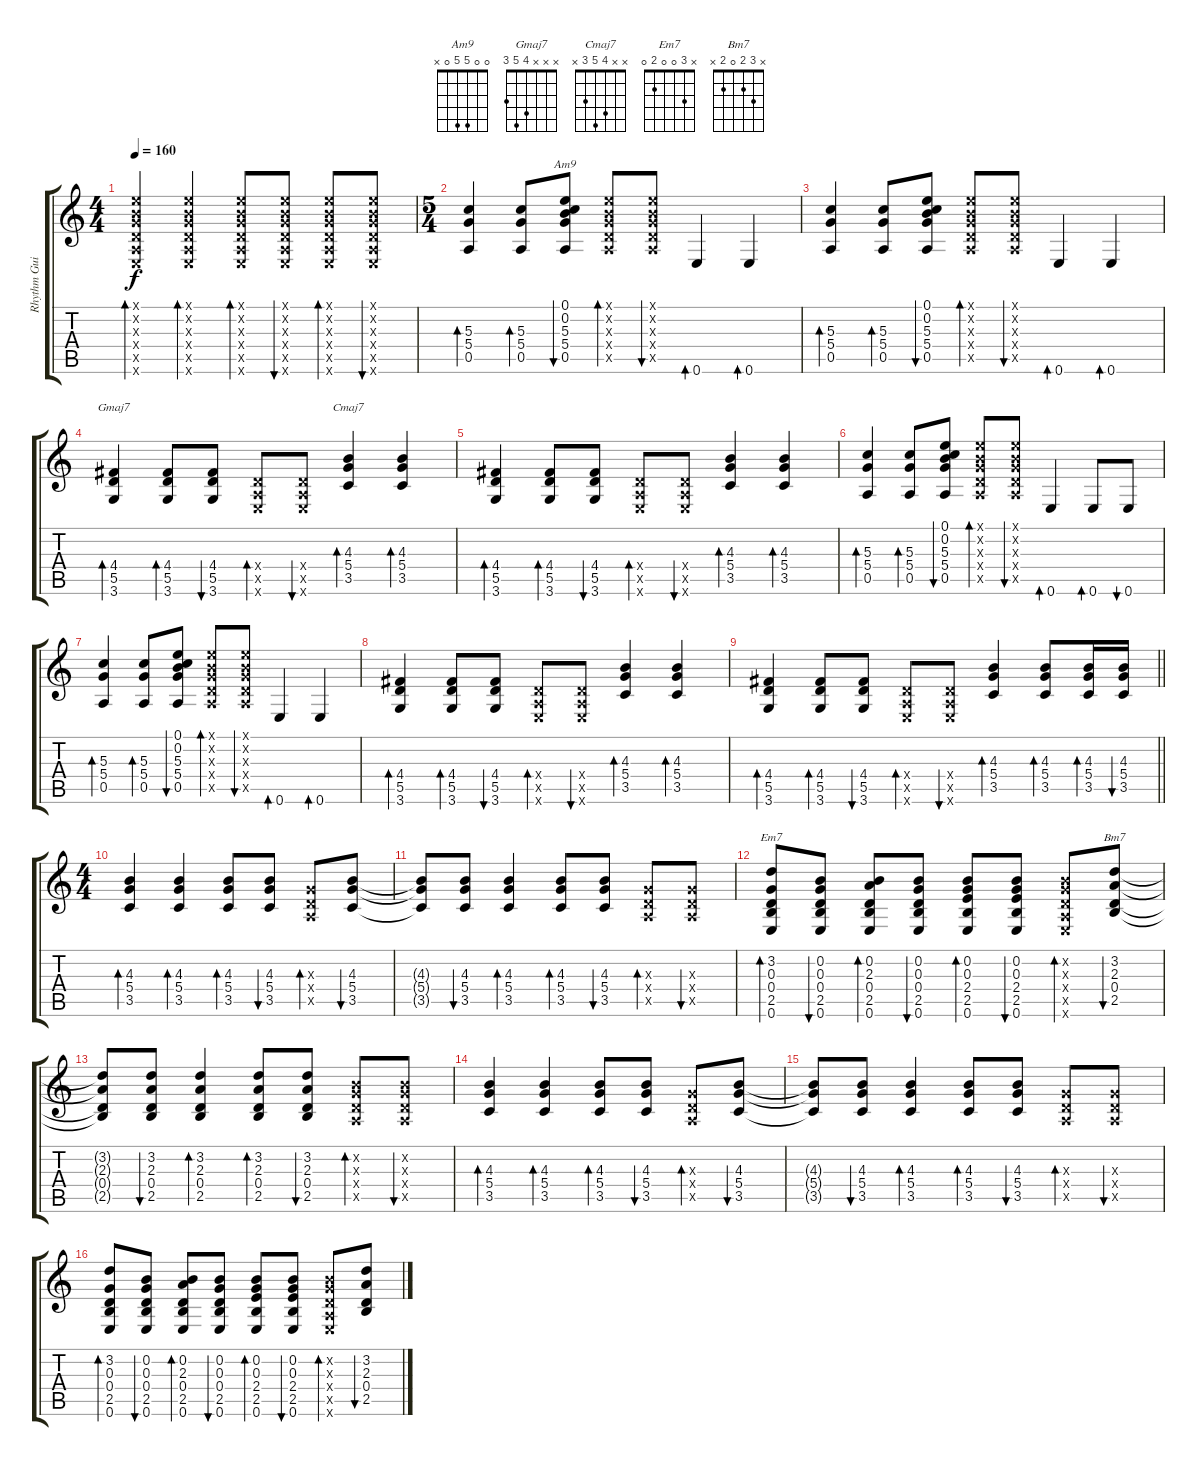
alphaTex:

\track ("Rhythm Guitar" "Rhythm Gui") {instrument electricguitarclean}
\staff {score tabs}
\tuning (E4 B3 G3 D3 A2 E2) {hide}
\chord ("Am9" 0 0 5 5 0 x)
\chord ("Gmaj7" x x x 4 5 3)
\chord ("Cmaj7" x x 4 5 3 x)
\chord ("Em7" x 3 0 0 2 0)
\chord ("Bm7" x 3 2 0 2 x)
\ts (4 4)
\tempo 160
\clef g2
\ks c
(0.1{x} 0.2{x} 0.3{x} 0.4{x} 0.5{x} 0.6{x}).4{bd 30 dy f instrument electricguitarclean} (0.1{x} 0.2{x} 0.3{x} 0.4{x} 0.5{x} 0.6{x}).4{bd 30} (0.1{x} 0.2{x} 0.3{x} 0.4{x} 0.5{x} 0.6{x}).8{bd 30} (0.1{x} 0.2{x} 0.3{x} 0.4{x} 0.5{x} 0.6{x}).8{bu 30} (0.1{x} 0.2{x} 0.3{x} 0.4{x} 0.5{x} 0.6{x}).8{bd 30} (0.1{x} 0.2{x} 0.3{x} 0.4{x} 0.5{x} 0.6{x}).8{bu 30} |
\ts (5 4)
(5.3 5.4 0.5).4{bd 30} (5.3 5.4 0.5).8{bd 30} (0.1 0.2 5.3 5.4 0.5).8{bu 30 ch "Am9"} (0.1{x} 0.2{x} 0.3{x} 0.4{x} 0.5{x}).8{bd 30} (0.1{x} 0.2{x} 0.3{x} 0.4{x} 0.5{x}).8{bu 30} 0.6.4{bd 30} 0.6.4{bd 30} |
(5.3 5.4 0.5).4{bd 30} (5.3 5.4 0.5).8{bd 30} (0.1 0.2 5.3 5.4 0.5).8{bu 30} (0.1{x} 0.2{x} 0.3{x} 0.4{x} 0.5{x}).8{bd 30} (0.1{x} 0.2{x} 0.3{x} 0.4{x} 0.5{x}).8{bu 30} 0.6.4{bd 30} 0.6.4{bd 30} |
(4.4 5.5 3.6).4{bd 30 ch "Gmaj7"} (4.4 5.5 3.6).8{bd 30} (4.4 5.5 3.6).8{bu 30} (0.4{x} 0.5{x} 0.6{x}).8{bd 30} (0.4{x} 0.5{x} 0.6{x}).8{bu 30} (4.3 5.4 3.5).4{bd 30 ch "Cmaj7"} (4.3 5.4 3.5).4{bd 30} |
(4.4 5.5 3.6).4{bd 30} (4.4 5.5 3.6).8{bd 30} (4.4 5.5 3.6).8{bu 30} (0.4{x} 0.5{x} 0.6{x}).8{bd 30} (0.4{x} 0.5{x} 0.6{x}).8{bu 30} (4.3 5.4 3.5).4{bd 30} (4.3 5.4 3.5).4{bd 30} |
(5.3 5.4 0.5).4{bd 30} (5.3 5.4 0.5).8{bd 30} (0.1 0.2 5.3 5.4 0.5).8{bu 30} (0.1{x} 0.2{x} 0.3{x} 0.4{x} 0.5{x}).8{bd 30} (0.1{x} 0.2{x} 0.3{x} 0.4{x} 0.5{x}).8{bu 30} 0.6.4{bd 30} 0.6.8{bd 30} 0.6.8{bu 30} |
(5.3 5.4 0.5).4{bd 30} (5.3 5.4 0.5).8{bd 30} (0.1 0.2 5.3 5.4 0.5).8{bu 30} (0.1{x} 0.2{x} 0.3{x} 0.4{x} 0.5{x}).8{bd 30} (0.1{x} 0.2{x} 0.3{x} 0.4{x} 0.5{x}).8{bu 30} 0.6.4{bd 30} 0.6.4{bd 30} |
(4.4 5.5 3.6).4{bd 30} (4.4 5.5 3.6).8{bd 30} (4.4 5.5 3.6).8{bu 30} (0.4{x} 0.5{x} 0.6{x}).8{bd 30} (0.4{x} 0.5{x} 0.6{x}).8{bu 30} (4.3 5.4 3.5).4{bd 30} (4.3 5.4 3.5).4{bd 30} |
\barLineRight lightlight
(4.4 5.5 3.6).4{bd 30} (4.4 5.5 3.6).8{bd 30} (4.4 5.5 3.6).8{bu 30} (0.4{x} 0.5{x} 0.6{x}).8{bd 30} (0.4{x} 0.5{x} 0.6{x}).8{bu 30} (4.3 5.4 3.5).4{bd 30} (4.3 5.4 3.5).8{bd 30} (4.3 5.4 3.5).16{bd 30} (4.3 5.4 3.5).16{bu 30} |
\ts (4 4)
(4.3 5.4 3.5).4{bd 30} (4.3 5.4 3.5).4{bd 30} (4.3 5.4 3.5).8{bd 30} (4.3 5.4 3.5).8{bu 30} (0.3{x} 0.4{x} 0.5{x}).8{bd 30} (4.3 5.4 3.5).8{bu 30} |
(4.3{t} 5.4{t} 3.5{t}).8 (4.3 5.4 3.5).8{bu 30} (4.3 5.4 3.5).4{bd 30} (4.3 5.4 3.5).8{bd 30} (4.3 5.4 3.5).8{bu 30} (0.3{x} 0.4{x} 0.5{x}).8{bd 30} (0.3{x} 0.4{x} 0.5{x}).8{bu 30} |
(3.2 0.3 0.4 2.5 0.6).8{bd 30 ch "Em7"} (0.2 0.3 0.4 2.5 0.6).8{bu 30} (0.2 2.3 0.4 2.5 0.6).8{bd 30} (0.2 0.3 0.4 2.5 0.6).8{bu 30} (0.2 0.3 2.4 2.5 0.6).8{bd 30} (0.2 0.3 2.4 2.5 0.6).8{bu 30} (0.2{x} 0.3{x} 0.4{x} 0.5{x} 0.6{x}).8{bd 30} (3.2 2.3 0.4 2.5).8{bu 30 ch "Bm7"} |
(3.2{t} 2.3{t} 0.4{t} 2.5{t}).8 (3.2 2.3 0.4 2.5).8{bu 30} (3.2 2.3 0.4 2.5).4{bd 30} (3.2 2.3 0.4 2.5).8{bd 30} (3.2 2.3 0.4 2.5).8{bu 30} (0.2{x} 0.3{x} 0.4{x} 0.5{x}).8{bd 30} (0.2{x} 0.3{x} 0.4{x} 0.5{x}).8{bu 30} |
(4.3 5.4 3.5).4{bd 30} (4.3 5.4 3.5).4{bd 30} (4.3 5.4 3.5).8{bd 30} (4.3 5.4 3.5).8{bu 30} (0.3{x} 0.4{x} 0.5{x}).8{bd 30} (4.3 5.4 3.5).8{bu 30} |
(4.3{t} 5.4{t} 3.5{t}).8 (4.3 5.4 3.5).8{bu 30} (4.3 5.4 3.5).4{bd 30} (4.3 5.4 3.5).8{bd 30} (4.3 5.4 3.5).8{bu 30} (0.3{x} 0.4{x} 0.5{x}).8{bd 30} (0.3{x} 0.4{x} 0.5{x}).8{bu 30} |
(3.2 0.3 0.4 2.5 0.6).8{bd 30} (0.2 0.3 0.4 2.5 0.6).8{bu 30} (0.2 2.3 0.4 2.5 0.6).8{bd 30} (0.2 0.3 0.4 2.5 0.6).8{bu 30} (0.2 0.3 2.4 2.5 0.6).8{bd 30} (0.2 0.3 2.4 2.5 0.6).8{bu 30} (0.2{x} 0.3{x} 0.4{x} 0.5{x} 0.6{x}).8{bd 30} (3.2 2.3 0.4 2.5).8{bu 30}
